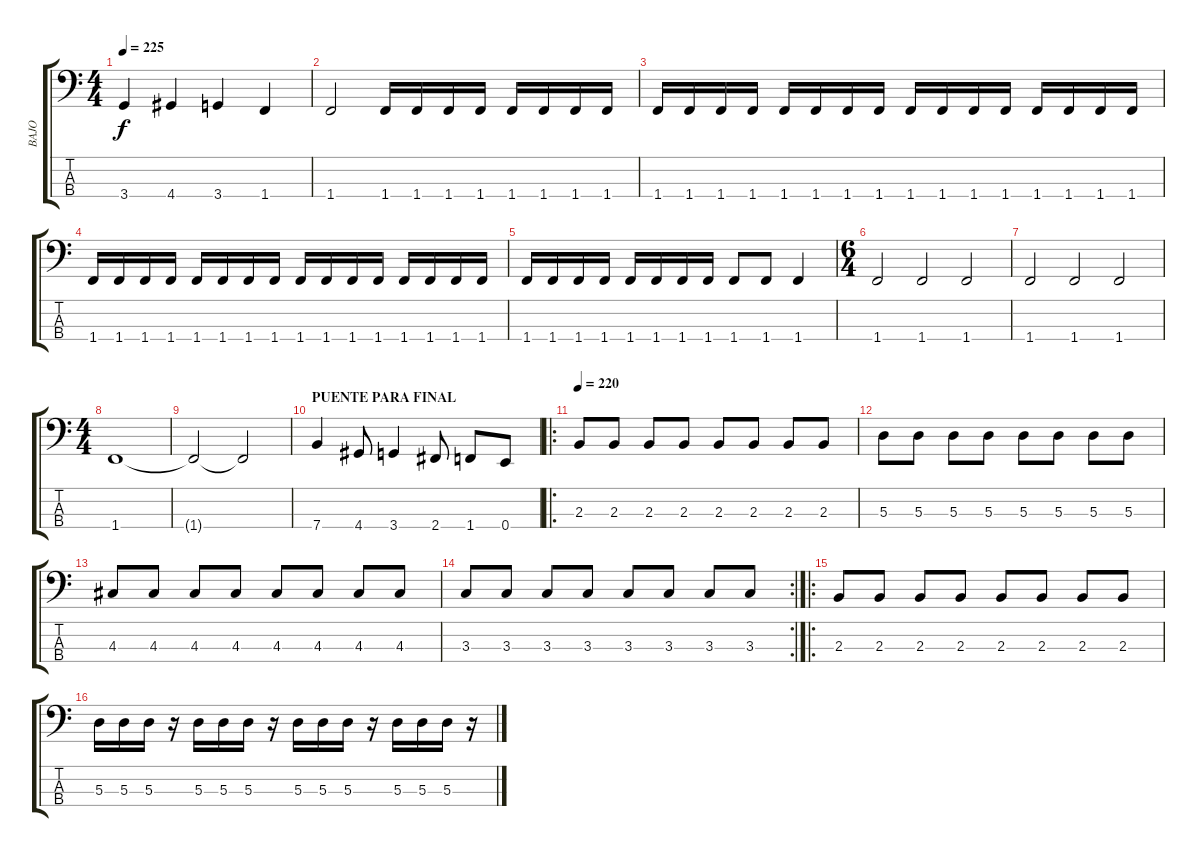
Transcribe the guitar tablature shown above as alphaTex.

\track ("BAJO" "BAJO") {instrument electricbassfinger}
\staff {score tabs}
\tuning (G2 D2 A1 E1) {hide}
\ts (4 4)
\tempo 225
\clef f4
\ks c
3.4.4{dy f} 4.4.4 3.4.4 1.4.4 |
1.4.2 1.4.16 1.4.16 1.4.16 1.4.16 1.4.16 1.4.16 1.4.16 1.4.16 |
1.4.16 1.4.16 1.4.16 1.4.16 1.4.16 1.4.16 1.4.16 1.4.16 1.4.16 1.4.16 1.4.16 1.4.16 1.4.16 1.4.16 1.4.16 1.4.16 |
1.4.16 1.4.16 1.4.16 1.4.16 1.4.16 1.4.16 1.4.16 1.4.16 1.4.16 1.4.16 1.4.16 1.4.16 1.4.16 1.4.16 1.4.16 1.4.16 |
1.4.16 1.4.16 1.4.16 1.4.16 1.4.16 1.4.16 1.4.16 1.4.16 1.4.8 1.4.8 1.4.4 |
\ts (6 4)
1.4.2 1.4.2 1.4.2 |
1.4.2 1.4.2 1.4.2 |
\ts (4 4)
1.4.1 |
1.4{t}.2 1.4{t}.2 |
\section ("" "PUENTE PARA FINAL")
7.4.4 4.4.8 3.4.4 2.4.8 1.4.8 0.4.8 |
\ro
\tempo 220
2.3.8 2.3.8 2.3.8 2.3.8 2.3.8 2.3.8 2.3.8 2.3.8 |
5.3.8 5.3.8 5.3.8 5.3.8 5.3.8 5.3.8 5.3.8 5.3.8 |
4.3.8 4.3.8 4.3.8 4.3.8 4.3.8 4.3.8 4.3.8 4.3.8 |
\rc 2
3.3.8 3.3.8 3.3.8 3.3.8 3.3.8 3.3.8 3.3.8 3.3.8 |
\ro
2.3.8 2.3.8 2.3.8 2.3.8 2.3.8 2.3.8 2.3.8 2.3.8 |
5.3.16 5.3.16 5.3.16 r.16 5.3.16 5.3.16 5.3.16 r.16 5.3.16 5.3.16 5.3.16 r.16 5.3.16 5.3.16 5.3.16 r.16
